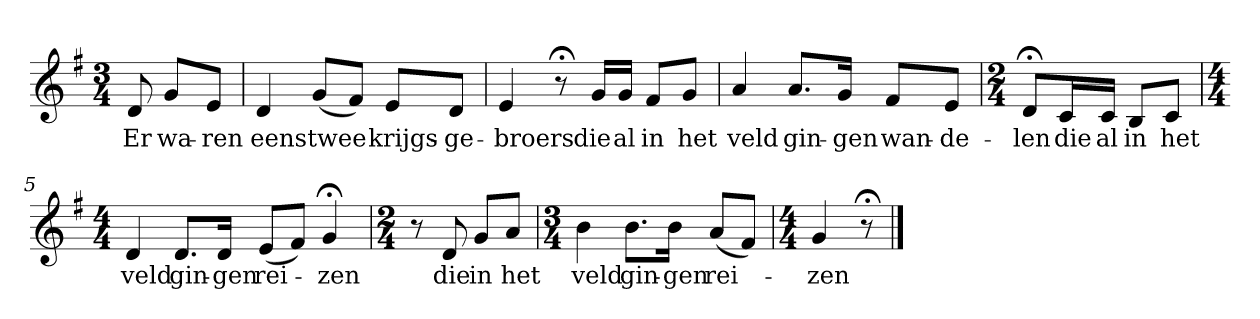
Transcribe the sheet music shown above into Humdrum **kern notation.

**kern	**text
*part1	*part1
*staff1	*staff1
*k[f#]	*
*G:	*
*M3/4	*
*MM120	*
=	=
8d	Er
8gL	wa-
8eJ	-ren
=1	=1
4d	eens
(8gL	twee
8f#J)	.
8eL	krijgs-
8dJ	-ge-
=2	=2
4e	-broers
8r;<	.
16gLL	die
16gJJ	al
8f#L	in
8gJ	het
=3	=3
4a	veld
8.aL	gin-
16gJk	-gen
8f#L	wan-
8eJ	-de-
=4	=4
*M2/4	*
8d;<L	-len
16cL	die
16cJJ	al
8BL	in
8cJ	het
=5	=5
*M4/4	*
4d	veld
8.dL	gin-
16dJk	-gen
(8eL	rei-
8f#J)	.
4g;<	-zen
=6	=6
*M2/4	*
8r	.
8d	die
8gL	in
8aJ	het
=7	=7
*M3/4	*
4b	veld
8.bL	gin-
16bJk	-gen
(8aL	rei-
8f#J)	.
=8	=8
*M4/4	*
4g	-zen
8r;<	.
==	==
*-	*-
